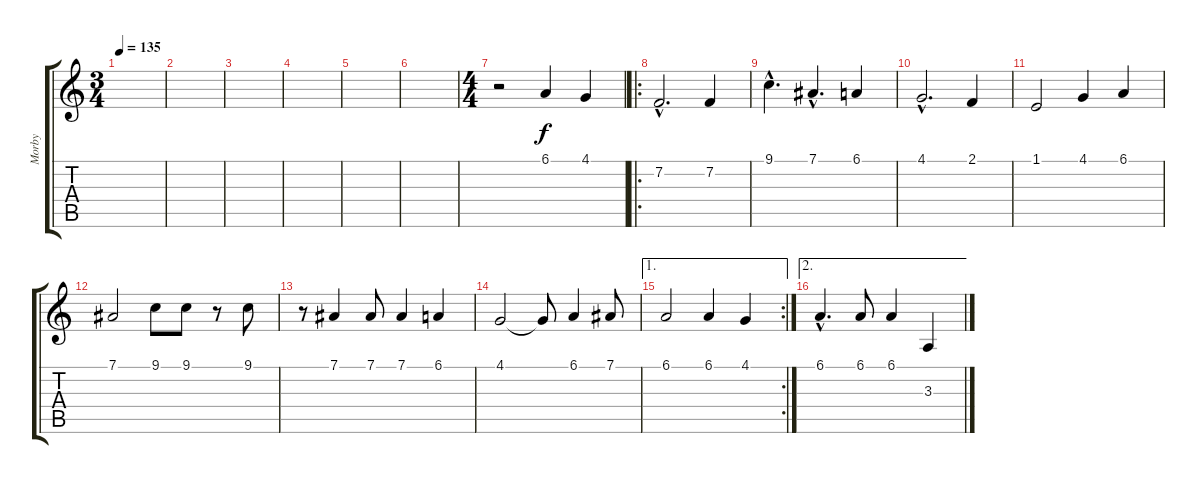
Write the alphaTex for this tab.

\track ("Morby" "Morby") {instrument violin}
\staff {score tabs}
\tuning (Eb4 Bb3 Gb3 Db3 Ab2 Eb2) {hide}
\ts (3 4)
\tempo 135
\clef g2
\ks c
|
|
|
|
|
|
\ts (4 4)
r.2 6.1.4 4.1.4 |
\ro
7.2{hac}.2{d} 7.2.4 |
9.1{hac}.4{d} 7.1{hac}.4{d} 6.1.4 |
4.1{hac}.2{d} 2.1.4 |
1.1.2 4.1.4 6.1.4 |
7.1.2 9.1.8 9.1.8 r.8 9.1.8 |
r.8 7.1.4 7.1.8 7.1.4 6.1.4 |
4.1.2 4.1{t}.8 6.1.4 7.1.8 |
\ae 1
\rc 2
6.1.2 6.1.4 4.1.4 |
\ae 2
6.1{hac}.4{d} 6.1.8 6.1.4 3.3.4
